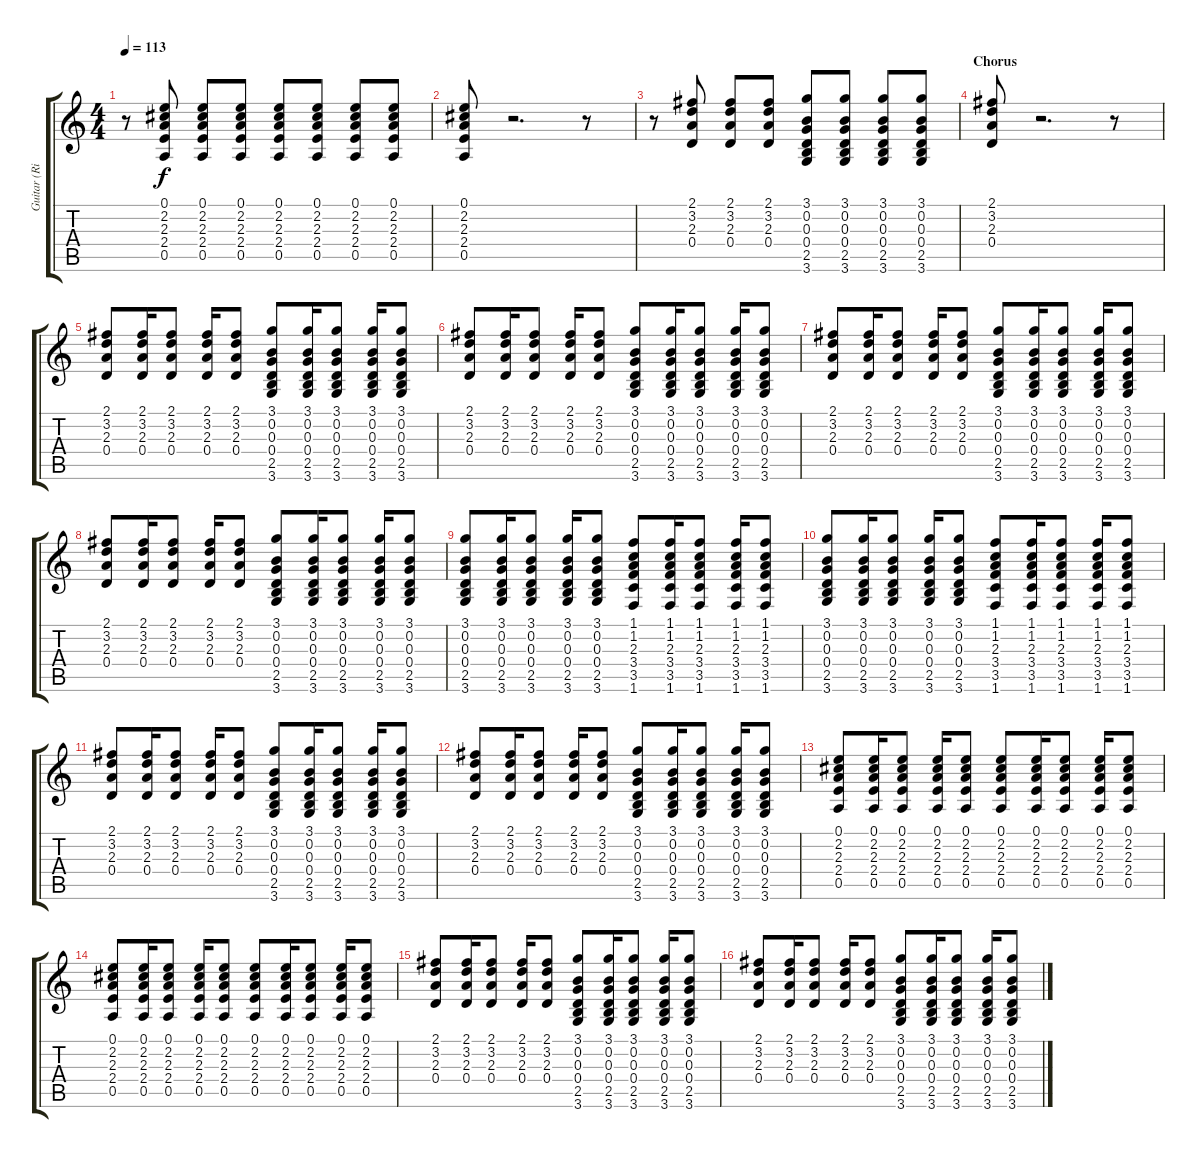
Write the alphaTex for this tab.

\track ("Guitar (Right)" "Guitar (Ri") {instrument electricguitarclean}
\staff {score tabs}
\tuning (E4 B3 G3 D3 A2 E2) {hide}
\ts (4 4)
\tempo 113
\clef g2
\ks c
r.8{dy f} (0.1 2.2 2.3 2.4 0.5).8 (0.1 2.2 2.3 2.4 0.5).8 (0.1 2.2 2.3 2.4 0.5).8 (0.1 2.2 2.3 2.4 0.5).8 (0.1 2.2 2.3 2.4 0.5).8 (0.1 2.2 2.3 2.4 0.5).8 (0.1 2.2 2.3 2.4 0.5).8 |
(0.1 2.2 2.3 2.4 0.5).8 r.2{d} r.8 |
r.8 (2.1 3.2 2.3 0.4).8 (2.1 3.2 2.3 0.4).8 (2.1 3.2 2.3 0.4).8 (3.1 0.2 0.3 0.4 2.5 3.6).8 (3.1 0.2 0.3 0.4 2.5 3.6).8 (3.1 0.2 0.3 0.4 2.5 3.6).8 (3.1 0.2 0.3 0.4 2.5 3.6).8 |
\section ("" "Chorus")
(2.1 3.2 2.3 0.4).8 r.2{d} r.8 |
(2.1 3.2 2.3 0.4).8 (2.1 3.2 2.3 0.4).16 (2.1 3.2 2.3 0.4).8 (2.1 3.2 2.3 0.4).16 (2.1 3.2 2.3 0.4).8 (3.1 0.2 0.3 0.4 2.5 3.6).8 (3.1 0.2 0.3 0.4 2.5 3.6).16 (3.1 0.2 0.3 0.4 2.5 3.6).8 (3.1 0.2 0.3 0.4 2.5 3.6).16 (3.1 0.2 0.3 0.4 2.5 3.6).8 |
(2.1 3.2 2.3 0.4).8 (2.1 3.2 2.3 0.4).16 (2.1 3.2 2.3 0.4).8 (2.1 3.2 2.3 0.4).16 (2.1 3.2 2.3 0.4).8 (3.1 0.2 0.3 0.4 2.5 3.6).8 (3.1 0.2 0.3 0.4 2.5 3.6).16 (3.1 0.2 0.3 0.4 2.5 3.6).8 (3.1 0.2 0.3 0.4 2.5 3.6).16 (3.1 0.2 0.3 0.4 2.5 3.6).8 |
(2.1 3.2 2.3 0.4).8 (2.1 3.2 2.3 0.4).16 (2.1 3.2 2.3 0.4).8 (2.1 3.2 2.3 0.4).16 (2.1 3.2 2.3 0.4).8 (3.1 0.2 0.3 0.4 2.5 3.6).8 (3.1 0.2 0.3 0.4 2.5 3.6).16 (3.1 0.2 0.3 0.4 2.5 3.6).8 (3.1 0.2 0.3 0.4 2.5 3.6).16 (3.1 0.2 0.3 0.4 2.5 3.6).8 |
(2.1 3.2 2.3 0.4).8 (2.1 3.2 2.3 0.4).16 (2.1 3.2 2.3 0.4).8 (2.1 3.2 2.3 0.4).16 (2.1 3.2 2.3 0.4).8 (3.1 0.2 0.3 0.4 2.5 3.6).8 (3.1 0.2 0.3 0.4 2.5 3.6).16 (3.1 0.2 0.3 0.4 2.5 3.6).8 (3.1 0.2 0.3 0.4 2.5 3.6).16 (3.1 0.2 0.3 0.4 2.5 3.6).8 |
(3.1 0.2 0.3 0.4 2.5 3.6).8 (3.1 0.2 0.3 0.4 2.5 3.6).16 (3.1 0.2 0.3 0.4 2.5 3.6).8 (3.1 0.2 0.3 0.4 2.5 3.6).16 (3.1 0.2 0.3 0.4 2.5 3.6).8 (1.1 1.2 2.3 3.4 3.5 1.6).8 (1.1 1.2 2.3 3.4 3.5 1.6).16 (1.1 1.2 2.3 3.4 3.5 1.6).8 (1.1 1.2 2.3 3.4 3.5 1.6).16 (1.1 1.2 2.3 3.4 3.5 1.6).8 |
(3.1 0.2 0.3 0.4 2.5 3.6).8 (3.1 0.2 0.3 0.4 2.5 3.6).16 (3.1 0.2 0.3 0.4 2.5 3.6).8 (3.1 0.2 0.3 0.4 2.5 3.6).16 (3.1 0.2 0.3 0.4 2.5 3.6).8 (1.1 1.2 2.3 3.4 3.5 1.6).8 (1.1 1.2 2.3 3.4 3.5 1.6).16 (1.1 1.2 2.3 3.4 3.5 1.6).8 (1.1 1.2 2.3 3.4 3.5 1.6).16 (1.1 1.2 2.3 3.4 3.5 1.6).8 |
(2.1 3.2 2.3 0.4).8 (2.1 3.2 2.3 0.4).16 (2.1 3.2 2.3 0.4).8 (2.1 3.2 2.3 0.4).16 (2.1 3.2 2.3 0.4).8 (3.1 0.2 0.3 0.4 2.5 3.6).8 (3.1 0.2 0.3 0.4 2.5 3.6).16 (3.1 0.2 0.3 0.4 2.5 3.6).8 (3.1 0.2 0.3 0.4 2.5 3.6).16 (3.1 0.2 0.3 0.4 2.5 3.6).8 |
(2.1 3.2 2.3 0.4).8 (2.1 3.2 2.3 0.4).16 (2.1 3.2 2.3 0.4).8 (2.1 3.2 2.3 0.4).16 (2.1 3.2 2.3 0.4).8 (3.1 0.2 0.3 0.4 2.5 3.6).8 (3.1 0.2 0.3 0.4 2.5 3.6).16 (3.1 0.2 0.3 0.4 2.5 3.6).8 (3.1 0.2 0.3 0.4 2.5 3.6).16 (3.1 0.2 0.3 0.4 2.5 3.6).8 |
(0.1 2.2 2.3 2.4 0.5).8 (0.1 2.2 2.3 2.4 0.5).16 (0.1 2.2 2.3 2.4 0.5).8 (0.1 2.2 2.3 2.4 0.5).16 (0.1 2.2 2.3 2.4 0.5).8 (0.1 2.2 2.3 2.4 0.5).8 (0.1 2.2 2.3 2.4 0.5).16 (0.1 2.2 2.3 2.4 0.5).8 (0.1 2.2 2.3 2.4 0.5).16 (0.1 2.2 2.3 2.4 0.5).8 |
(0.1 2.2 2.3 2.4 0.5).8 (0.1 2.2 2.3 2.4 0.5).16 (0.1 2.2 2.3 2.4 0.5).8 (0.1 2.2 2.3 2.4 0.5).16 (0.1 2.2 2.3 2.4 0.5).8 (0.1 2.2 2.3 2.4 0.5).8 (0.1 2.2 2.3 2.4 0.5).16 (0.1 2.2 2.3 2.4 0.5).8 (0.1 2.2 2.3 2.4 0.5).16 (0.1 2.2 2.3 2.4 0.5).8 |
(2.1 3.2 2.3 0.4).8 (2.1 3.2 2.3 0.4).16 (2.1 3.2 2.3 0.4).8 (2.1 3.2 2.3 0.4).16 (2.1 3.2 2.3 0.4).8 (3.1 0.2 0.3 0.4 2.5 3.6).8 (3.1 0.2 0.3 0.4 2.5 3.6).16 (3.1 0.2 0.3 0.4 2.5 3.6).8 (3.1 0.2 0.3 0.4 2.5 3.6).16 (3.1 0.2 0.3 0.4 2.5 3.6).8 |
(2.1 3.2 2.3 0.4).8 (2.1 3.2 2.3 0.4).16 (2.1 3.2 2.3 0.4).8 (2.1 3.2 2.3 0.4).16 (2.1 3.2 2.3 0.4).8 (3.1 0.2 0.3 0.4 2.5 3.6).8 (3.1 0.2 0.3 0.4 2.5 3.6).16 (3.1 0.2 0.3 0.4 2.5 3.6).8 (3.1 0.2 0.3 0.4 2.5 3.6).16 (3.1 0.2 0.3 0.4 2.5 3.6).8
